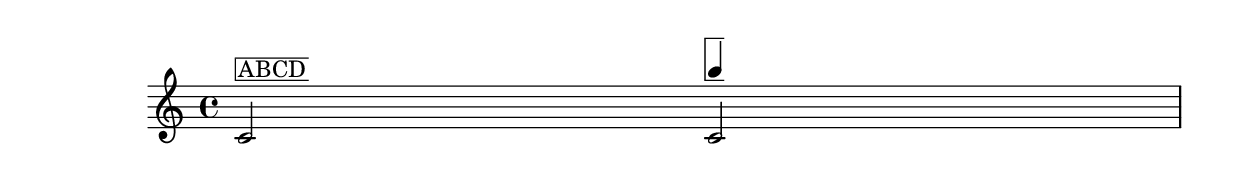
%% Do not edit this file; it is auto-generated from LSR http://lsr.dsi.unimi.it
%% This file is in the public domain.
\version "2.11.57"

\header {
  lsrtags = "rhythms, text"

  texidoc = "
This example shows how to add a markup command to get a three sided box
around some text (or other markup).

"
  doctitle = "Three-sided box"
} % begin verbatim
% New command to add a three sided box, with sides north, west and south
% Based on the box-stencil command defined in scm/stencil.scm
% Note that you use ";" to comment a line in Scheme
#(define-public (NWS-box-stencil stencil thickness padding)
  "Add a box around STENCIL, producing a new stencil."
  (let* ((x-ext (interval-widen (ly:stencil-extent stencil 0) padding))
	 (y-ext (interval-widen (ly:stencil-extent stencil 1) padding))
	 (y-rule (make-filled-box-stencil (cons 0 thickness) y-ext))
	 (x-rule (make-filled-box-stencil
		  (interval-widen x-ext thickness) (cons 0 thickness))))
;    (set! stencil (ly:stencil-combine-at-edge stencil X 1 y-rule padding))
    (set! stencil (ly:stencil-combine-at-edge stencil X -1 y-rule padding))
    (set! stencil (ly:stencil-combine-at-edge stencil Y 1 x-rule 0.0))  
    (set! stencil (ly:stencil-combine-at-edge stencil Y -1 x-rule 0.0))
    stencil))

% The corresponding markup command, based on the \box command defined 
% in scm/define-markup-commands.scm
#(define-markup-command (NWS-box layout props arg) (markup?)
  "Draw a box round @var{arg}.  Looks at @code{thickness},
@code{box-padding} and @code{font-size} properties to determine line
thickness and padding around the markup."
  
  (let* ((th (chain-assoc-get 'thickness props  0.1))
	 (size (chain-assoc-get 'font-size props 0))
	 (pad (* (magstep size)
		 (chain-assoc-get 'box-padding props 0.2)))
	 (m (interpret-markup layout props arg)))
    (NWS-box-stencil m th pad)))


% Test it:

\layout { ragged-right = ##f }

\relative c' { 
  c2^\markup { \NWS-box ABCD }
  c^\markup { \NWS-box \note #"4" #1.0 } 
}
